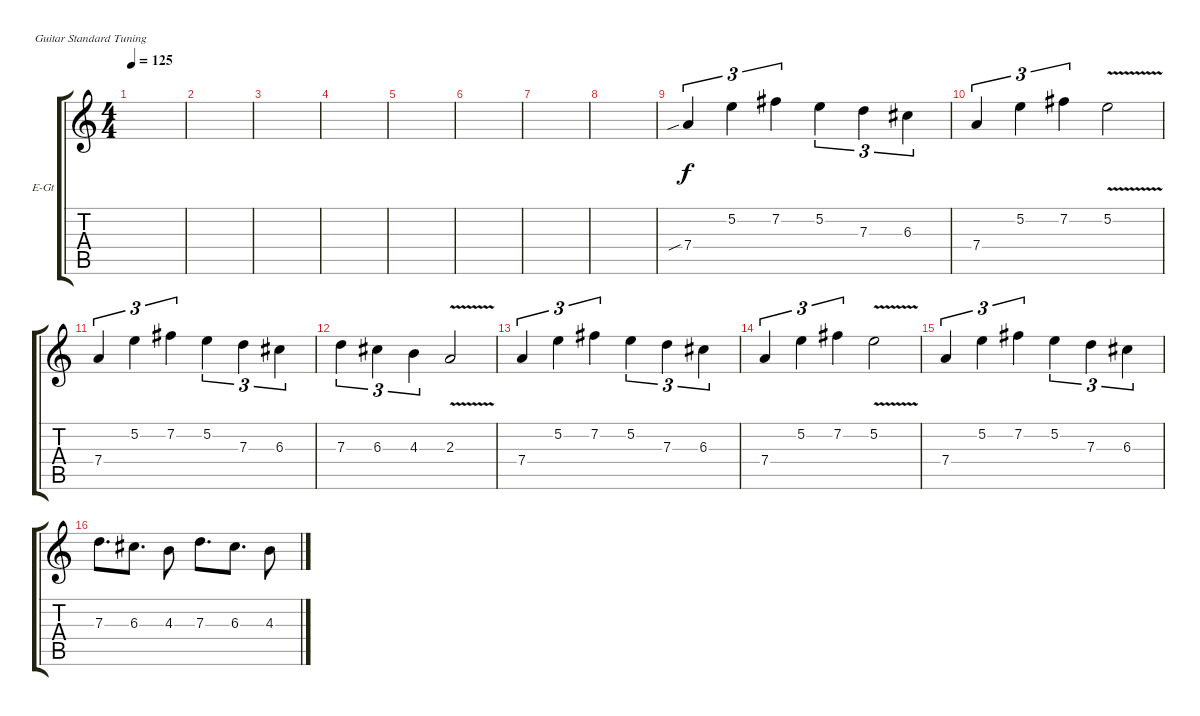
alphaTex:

\defaultSystemsLayout 4
\bracketExtendMode groupsimilarinstruments
\firstSystemTrackNameOrientation horizontal
\otherSystemsTrackNameOrientation horizontal
\track ("Extra Guitar #2" "E-Gt") {instrument distortionguitar}
\staff {score tabs}
\tuning (E4 B3 G3 D3 A2 E2)
\ts (4 4)
\tempo 125
\clef g2
\ks c
|
|
|
|
|
|
|
|
7.4{sib}.4{tu (3 2)} 5.2.4{tu (3 2)} 7.2.4{tu (3 2)} 5.2.4{tu (3 2)} 7.3.4{tu (3 2)} 6.3.4{tu (3 2)} |
7.4.4{tu (3 2)} 5.2.4{tu (3 2)} 7.2.4{tu (3 2)} 5.2{v}.2 |
7.4.4{tu (3 2)} 5.2.4{tu (3 2)} 7.2.4{tu (3 2)} 5.2.4{tu (3 2)} 7.3.4{tu (3 2)} 6.3.4{tu (3 2)} |
7.3.4{tu (3 2)} 6.3.4{tu (3 2)} 4.3.4{tu (3 2)} 2.3{v}.2 |
7.4.4{tu (3 2)} 5.2.4{tu (3 2)} 7.2.4{tu (3 2)} 5.2.4{tu (3 2)} 7.3.4{tu (3 2)} 6.3.4{tu (3 2)} |
7.4.4{tu (3 2)} 5.2.4{tu (3 2)} 7.2.4{tu (3 2)} 5.2{v}.2 |
7.4.4{tu (3 2)} 5.2.4{tu (3 2)} 7.2.4{tu (3 2)} 5.2.4{tu (3 2)} 7.3.4{tu (3 2)} 6.3.4{tu (3 2)} |
7.3.8{d} 6.3.8{d} 4.3.8 7.3.8{d} 6.3.8{d} 4.3.8
